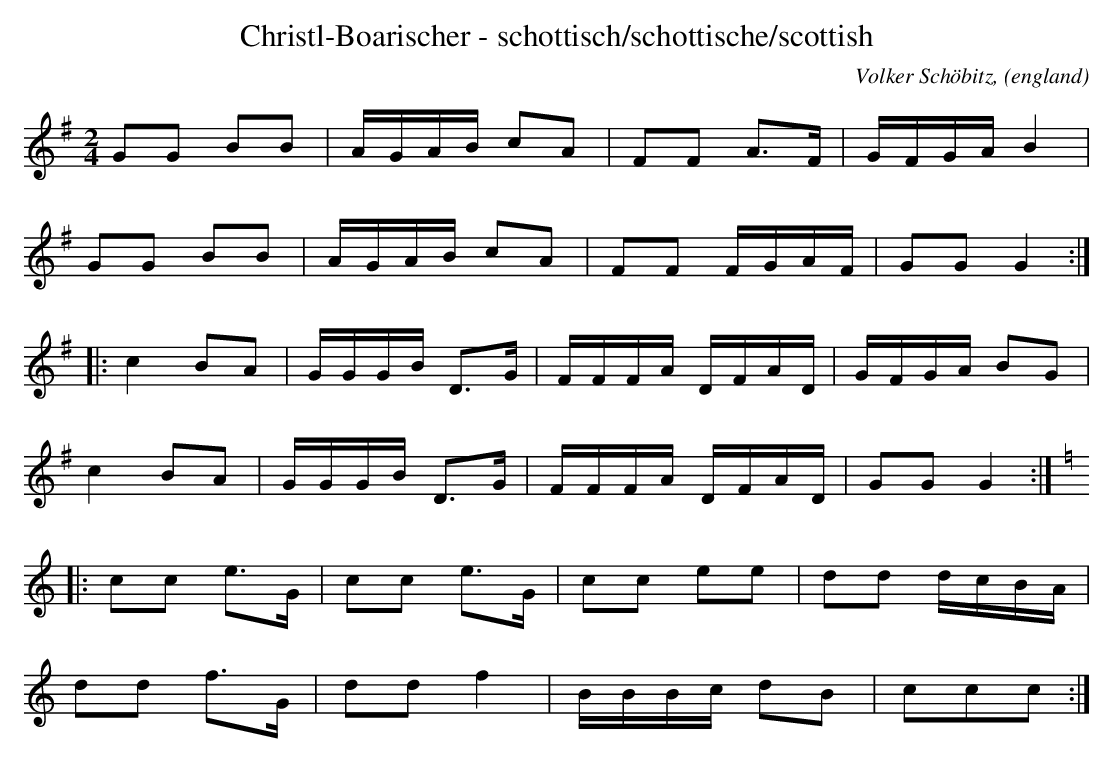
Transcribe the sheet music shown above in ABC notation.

X:1
T:Christl-Boarischer - schottisch/schottische/scottish
O:england
C:Volker Schöbitz,
M:2/4
L:1/16
K:G
G2G2 B2B2|AGAB c2A2|F2F2 A3F|GFGAB4|
G2G2 B2B2|AGAB c2A2|F2F2 FGAF|G2G2G4:|
|:c4B2A2|GGGB D3G|FFFA DFAD|GFGA B2G2|
c4B2A2|GGGB D3G|FFFA DFAD|G2G2G4:|
K:C
|:c2c2 e3G|c2c2 e3G|c2c2 e2e2|d2d2 dcBA|
d2d2 f3G|d2d2f4|BBBc d2B2|c2c2c2:|
